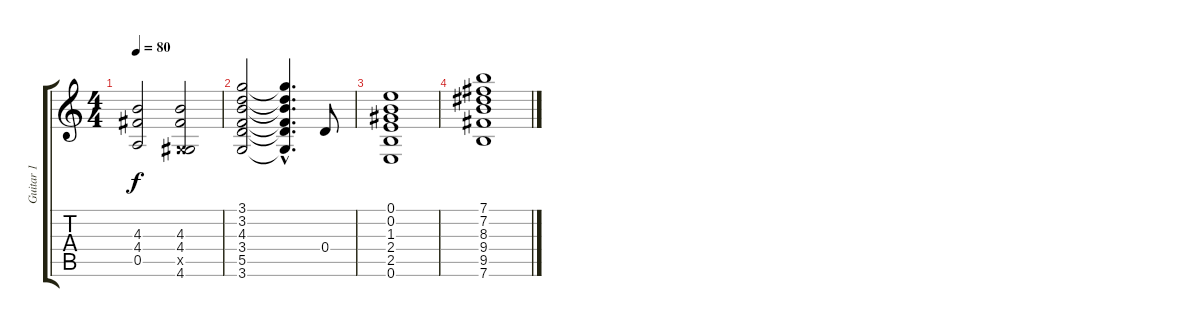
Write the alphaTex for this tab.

\track ("Guitar 1" "Guitar 1") {instrument acousticguitarsteel}
\staff {score tabs}
\tuning (E4 B3 G3 D3 A2 E2) {hide}
\ts (4 4)
\tempo 80
\clef g2
\ks c
(4.3 4.4 0.5).2{dy f} (4.3 4.4 -1.5{x} 4.6).2 |
(3.1 3.2 4.3 3.4 5.5 3.6).2 (3.1{hac t} 3.2{hac t} 4.3{hac t} 3.4{hac t} 5.5{hac t} 3.6{hac t}).4{d} 0.4.8 |
(0.1 0.2 1.3 2.4 2.5 0.6).1 |
(7.1 7.2 8.3 9.4 9.5 7.6).1
